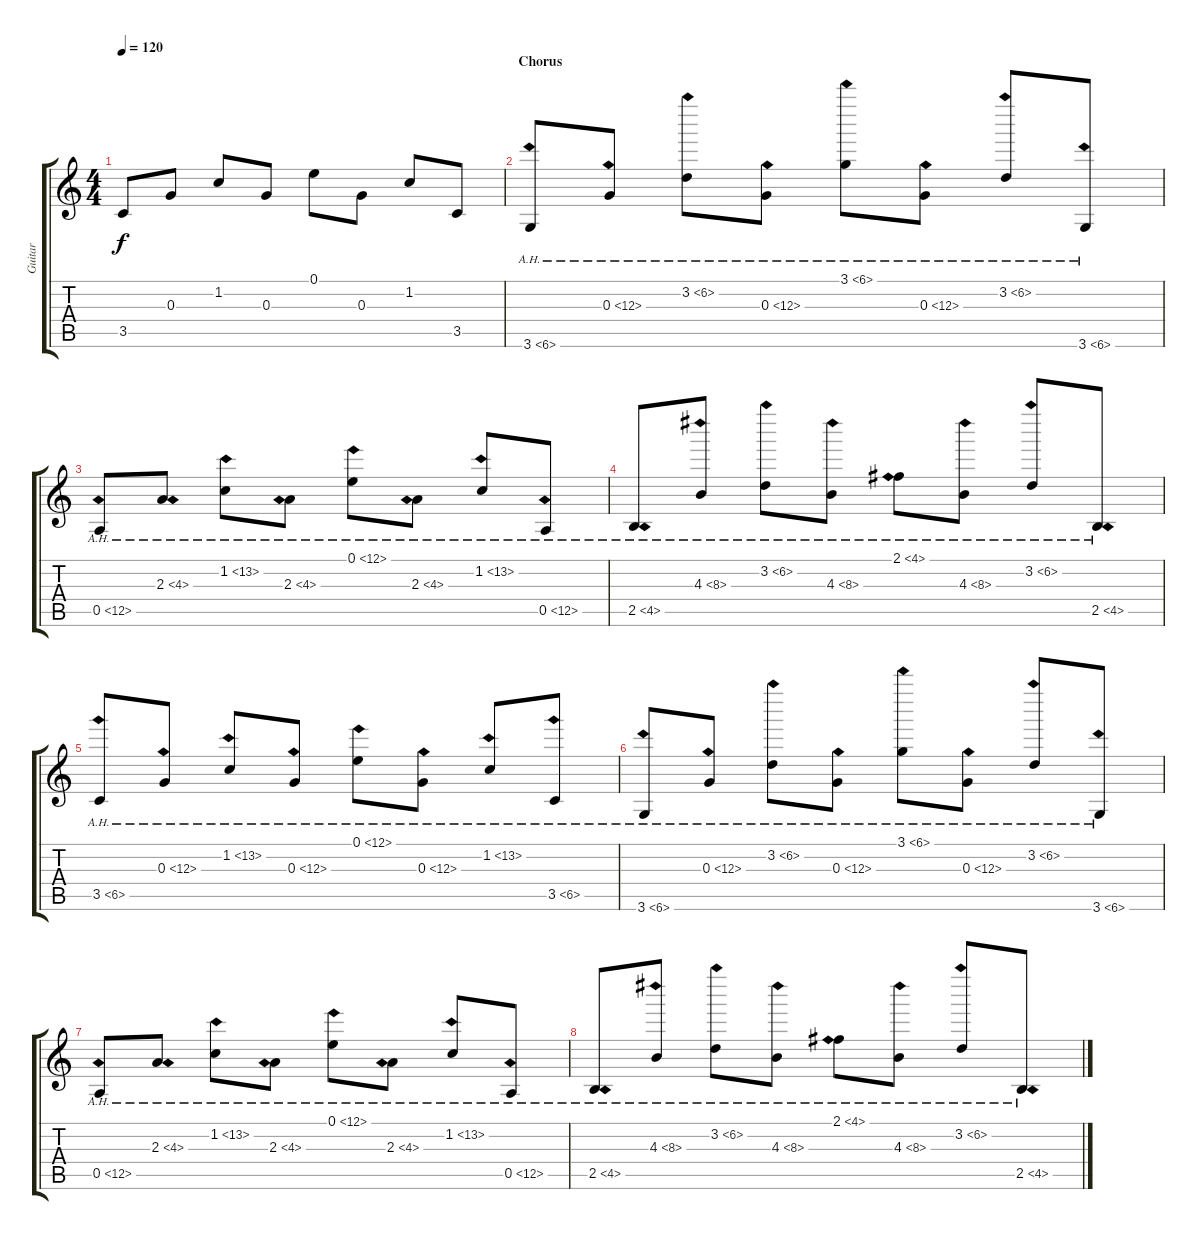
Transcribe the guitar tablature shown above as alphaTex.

\track ("Guitar" "Guitar") {instrument acousticguitarsteel}
\staff {score tabs}
\tuning (E4 B3 G3 D3 A2 E2) {hide}
\ts (4 4)
\tempo 120
\clef g2
\ks c
3.5.8{dy f} 0.3.8 1.2.8 0.3.8 0.1.8 0.3.8 1.2.8 3.5.8 |
\section ("" "Chorus")
3.6{ah 3}.8 0.3{ah 12}.8 3.2{ah 3}.8 0.3{ah 12}.8 3.1{ah 3}.8 0.3{ah 12}.8 3.2{ah 3}.8 3.6{ah 3}.8 |
0.5{ah 12}.8 2.3{ah 2}.8 1.2{ah 12}.8 2.3{ah 2}.8 0.1{ah 12}.8 2.3{ah 2}.8 1.2{ah 12}.8 0.5{ah 12}.8 |
2.5{ah 2}.8 4.3{ah 4}.8 3.2{ah 3}.8 4.3{ah 4}.8 2.1{ah 2}.8 4.3{ah 4}.8 3.2{ah 3}.8 2.5{ah 2}.8 |
3.5{ah 3}.8 0.3{ah 12}.8 1.2{ah 12}.8 0.3{ah 12}.8 0.1{ah 12}.8 0.3{ah 12}.8 1.2{ah 12}.8 3.5{ah 3}.8 |
3.6{ah 3}.8 0.3{ah 12}.8 3.2{ah 3}.8 0.3{ah 12}.8 3.1{ah 3}.8 0.3{ah 12}.8 3.2{ah 3}.8 3.6{ah 3}.8 |
0.5{ah 12}.8 2.3{ah 2}.8 1.2{ah 12}.8 2.3{ah 2}.8 0.1{ah 12}.8 2.3{ah 2}.8 1.2{ah 12}.8 0.5{ah 12}.8 |
2.5{ah 2}.8 4.3{ah 4}.8 3.2{ah 3}.8 4.3{ah 4}.8 2.1{ah 2}.8 4.3{ah 4}.8 3.2{ah 3}.8 2.5{ah 2}.8
